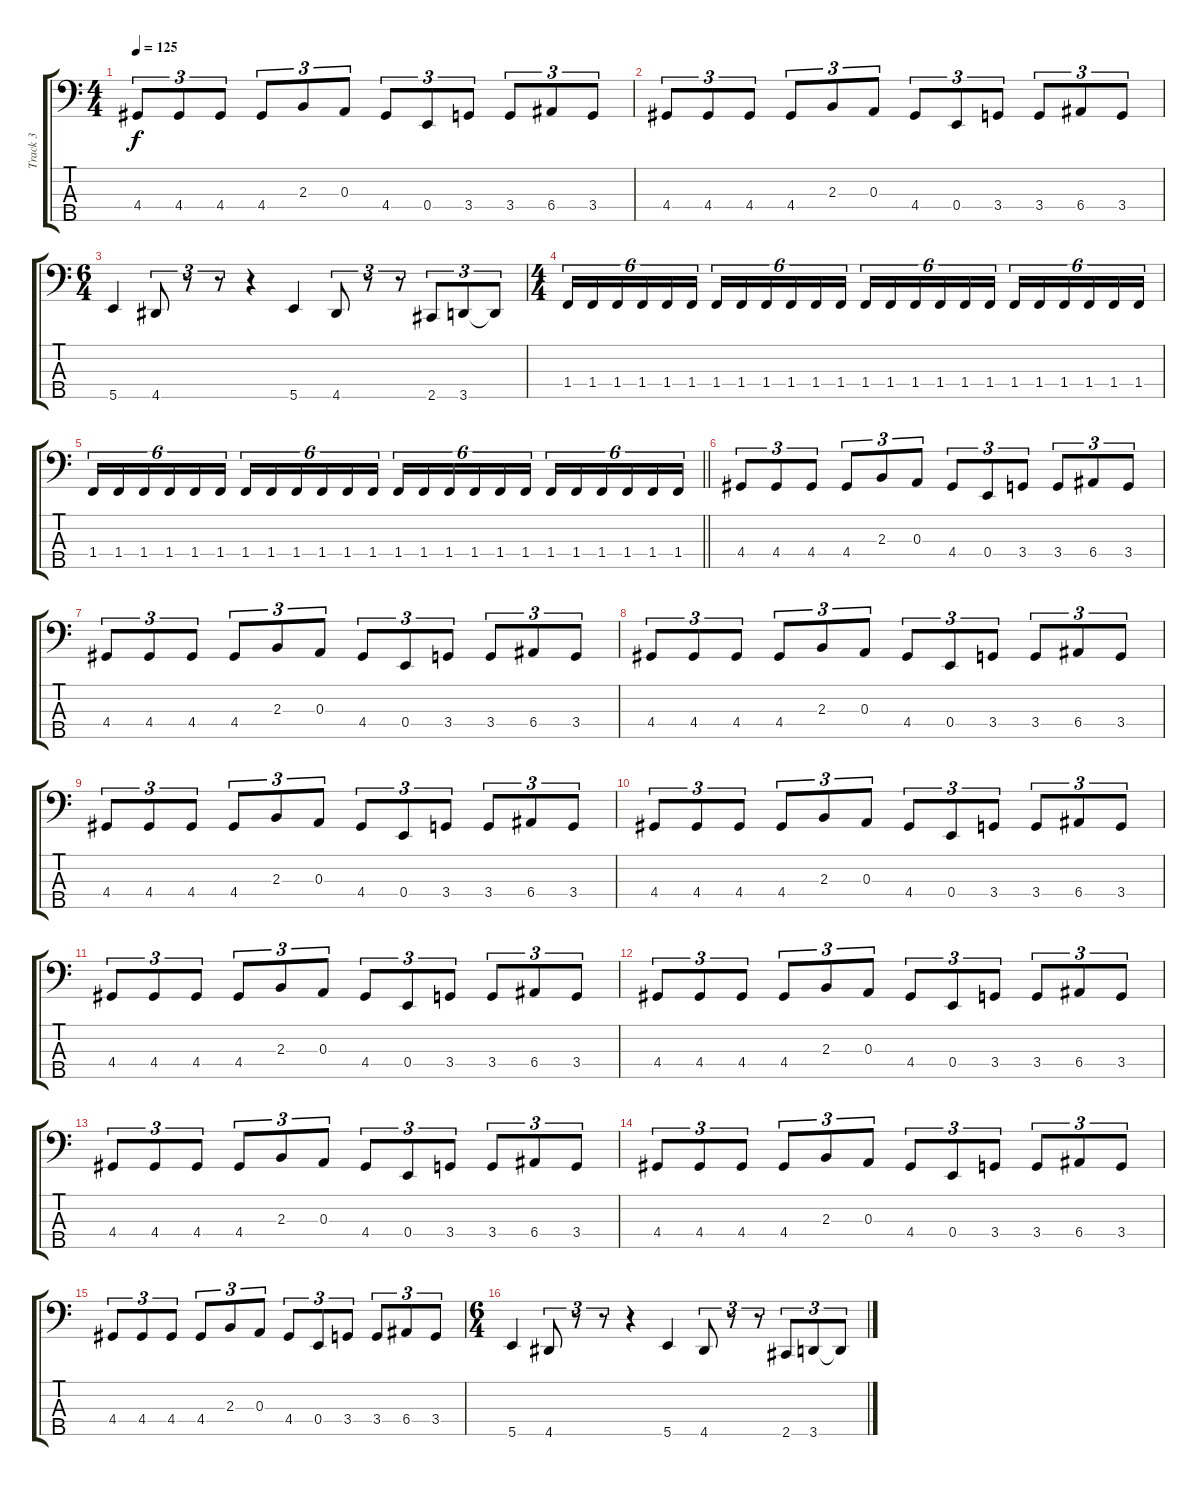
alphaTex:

\track ("Track 3" "Track 3") {instrument electricbassfinger}
\staff {score tabs}
\tuning (G2 D2 A1 E1 B0) {hide}
\ts (4 4)
\tempo 125
\clef f4
\ks c
4.4.8{tu (3 2) dy f} 4.4.8{tu (3 2)} 4.4.8{tu (3 2)} 4.4.8{tu (3 2)} 2.3.8{tu (3 2)} 0.3.8{tu (3 2)} 4.4.8{tu (3 2)} 0.4.8{tu (3 2)} 3.4.8{tu (3 2)} 3.4.8{tu (3 2)} 6.4.8{tu (3 2)} 3.4.8{tu (3 2)} |
4.4.8{tu (3 2)} 4.4.8{tu (3 2)} 4.4.8{tu (3 2)} 4.4.8{tu (3 2)} 2.3.8{tu (3 2)} 0.3.8{tu (3 2)} 4.4.8{tu (3 2)} 0.4.8{tu (3 2)} 3.4.8{tu (3 2)} 3.4.8{tu (3 2)} 6.4.8{tu (3 2)} 3.4.8{tu (3 2)} |
\ts (6 4)
5.5.4 4.5.8{tu (3 2)} r.8{tu (3 2)} r.8{tu (3 2)} r.4 5.5.4 4.5.8{tu (3 2)} r.8{tu (3 2)} r.8{tu (3 2)} 2.5.8{tu (3 2)} 3.5.8{tu (3 2)} 3.5{t}.8{tu (3 2)} |
\ts (4 4)
1.4.16{tu (6 4)} 1.4.16{tu (6 4)} 1.4.16{tu (6 4)} 1.4.16{tu (6 4)} 1.4.16{tu (6 4)} 1.4.16{tu (6 4)} 1.4.16{tu (6 4)} 1.4.16{tu (6 4)} 1.4.16{tu (6 4)} 1.4.16{tu (6 4)} 1.4.16{tu (6 4)} 1.4.16{tu (6 4)} 1.4.16{tu (6 4)} 1.4.16{tu (6 4)} 1.4.16{tu (6 4)} 1.4.16{tu (6 4)} 1.4.16{tu (6 4)} 1.4.16{tu (6 4)} 1.4.16{tu (6 4)} 1.4.16{tu (6 4)} 1.4.16{tu (6 4)} 1.4.16{tu (6 4)} 1.4.16{tu (6 4)} 1.4.16{tu (6 4)} |
\barLineRight lightlight
1.4.16{tu (6 4)} 1.4.16{tu (6 4)} 1.4.16{tu (6 4)} 1.4.16{tu (6 4)} 1.4.16{tu (6 4)} 1.4.16{tu (6 4)} 1.4.16{tu (6 4)} 1.4.16{tu (6 4)} 1.4.16{tu (6 4)} 1.4.16{tu (6 4)} 1.4.16{tu (6 4)} 1.4.16{tu (6 4)} 1.4.16{tu (6 4)} 1.4.16{tu (6 4)} 1.4.16{tu (6 4)} 1.4.16{tu (6 4)} 1.4.16{tu (6 4)} 1.4.16{tu (6 4)} 1.4.16{tu (6 4)} 1.4.16{tu (6 4)} 1.4.16{tu (6 4)} 1.4.16{tu (6 4)} 1.4.16{tu (6 4)} 1.4.16{tu (6 4)} |
4.4.8{tu (3 2)} 4.4.8{tu (3 2)} 4.4.8{tu (3 2)} 4.4.8{tu (3 2)} 2.3.8{tu (3 2)} 0.3.8{tu (3 2)} 4.4.8{tu (3 2)} 0.4.8{tu (3 2)} 3.4.8{tu (3 2)} 3.4.8{tu (3 2)} 6.4.8{tu (3 2)} 3.4.8{tu (3 2)} |
4.4.8{tu (3 2)} 4.4.8{tu (3 2)} 4.4.8{tu (3 2)} 4.4.8{tu (3 2)} 2.3.8{tu (3 2)} 0.3.8{tu (3 2)} 4.4.8{tu (3 2)} 0.4.8{tu (3 2)} 3.4.8{tu (3 2)} 3.4.8{tu (3 2)} 6.4.8{tu (3 2)} 3.4.8{tu (3 2)} |
4.4.8{tu (3 2)} 4.4.8{tu (3 2)} 4.4.8{tu (3 2)} 4.4.8{tu (3 2)} 2.3.8{tu (3 2)} 0.3.8{tu (3 2)} 4.4.8{tu (3 2)} 0.4.8{tu (3 2)} 3.4.8{tu (3 2)} 3.4.8{tu (3 2)} 6.4.8{tu (3 2)} 3.4.8{tu (3 2)} |
4.4.8{tu (3 2)} 4.4.8{tu (3 2)} 4.4.8{tu (3 2)} 4.4.8{tu (3 2)} 2.3.8{tu (3 2)} 0.3.8{tu (3 2)} 4.4.8{tu (3 2)} 0.4.8{tu (3 2)} 3.4.8{tu (3 2)} 3.4.8{tu (3 2)} 6.4.8{tu (3 2)} 3.4.8{tu (3 2)} |
4.4.8{tu (3 2)} 4.4.8{tu (3 2)} 4.4.8{tu (3 2)} 4.4.8{tu (3 2)} 2.3.8{tu (3 2)} 0.3.8{tu (3 2)} 4.4.8{tu (3 2)} 0.4.8{tu (3 2)} 3.4.8{tu (3 2)} 3.4.8{tu (3 2)} 6.4.8{tu (3 2)} 3.4.8{tu (3 2)} |
4.4.8{tu (3 2)} 4.4.8{tu (3 2)} 4.4.8{tu (3 2)} 4.4.8{tu (3 2)} 2.3.8{tu (3 2)} 0.3.8{tu (3 2)} 4.4.8{tu (3 2)} 0.4.8{tu (3 2)} 3.4.8{tu (3 2)} 3.4.8{tu (3 2)} 6.4.8{tu (3 2)} 3.4.8{tu (3 2)} |
4.4.8{tu (3 2)} 4.4.8{tu (3 2)} 4.4.8{tu (3 2)} 4.4.8{tu (3 2)} 2.3.8{tu (3 2)} 0.3.8{tu (3 2)} 4.4.8{tu (3 2)} 0.4.8{tu (3 2)} 3.4.8{tu (3 2)} 3.4.8{tu (3 2)} 6.4.8{tu (3 2)} 3.4.8{tu (3 2)} |
4.4.8{tu (3 2)} 4.4.8{tu (3 2)} 4.4.8{tu (3 2)} 4.4.8{tu (3 2)} 2.3.8{tu (3 2)} 0.3.8{tu (3 2)} 4.4.8{tu (3 2)} 0.4.8{tu (3 2)} 3.4.8{tu (3 2)} 3.4.8{tu (3 2)} 6.4.8{tu (3 2)} 3.4.8{tu (3 2)} |
4.4.8{tu (3 2)} 4.4.8{tu (3 2)} 4.4.8{tu (3 2)} 4.4.8{tu (3 2)} 2.3.8{tu (3 2)} 0.3.8{tu (3 2)} 4.4.8{tu (3 2)} 0.4.8{tu (3 2)} 3.4.8{tu (3 2)} 3.4.8{tu (3 2)} 6.4.8{tu (3 2)} 3.4.8{tu (3 2)} |
4.4.8{tu (3 2)} 4.4.8{tu (3 2)} 4.4.8{tu (3 2)} 4.4.8{tu (3 2)} 2.3.8{tu (3 2)} 0.3.8{tu (3 2)} 4.4.8{tu (3 2)} 0.4.8{tu (3 2)} 3.4.8{tu (3 2)} 3.4.8{tu (3 2)} 6.4.8{tu (3 2)} 3.4.8{tu (3 2)} |
\ts (6 4)
5.5.4 4.5.8{tu (3 2)} r.8{tu (3 2)} r.8{tu (3 2)} r.4 5.5.4 4.5.8{tu (3 2)} r.8{tu (3 2)} r.8{tu (3 2)} 2.5.8{tu (3 2)} 3.5.8{tu (3 2)} 3.5{t}.8{tu (3 2)}
